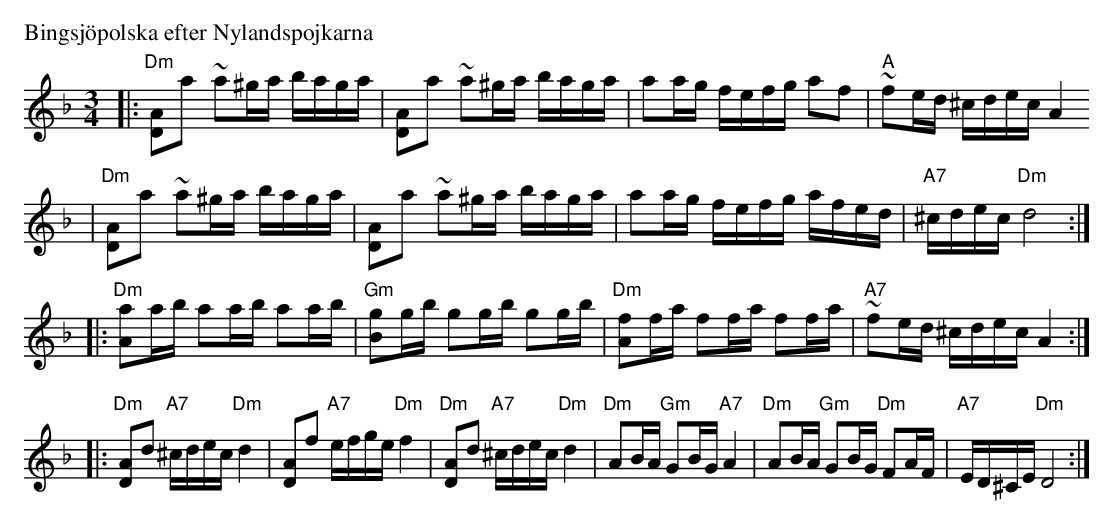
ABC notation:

X:1
P: Bingsj\"opolska efter Nylandspojkarna
O:
M: 3/4
L: 1/16
K: Dm
|: "Dm"[D2A2]a2 ~a2^ga baga | [D2A2]a2 ~a2^ga baga | a2ag fefg a2f2 | "A"~f2ed ^cdec A4
|  "Dm"[D2A2]a2 ~a2^ga baga | [D2A2]a2 ~a2^ga baga | a2ag fefg afed |"A7"^cdec "Dm"d8 :|
|: "Dm"[A2a2]ab a2ab a2ab | "Gm"[B2g2]gb g2gb g2gb | "Dm"[A2f2]fa f2fa f2fa | "A7"~f2ed ^cdec A4 :|
|: "Dm"[D2A2]d2 "A7"^cdec "Dm"d4 | [D2A2]f2  "A7"efge "Dm"f4 | "Dm"[D2A2]d2 "A7"^cdec "Dm"d4 | "Dm"A2BA "Gm"G2BG "A7"A4 | "Dm"A2BA "Gm"G2BG "Dm"F2AF | "A7"ED^CE "Dm"D8 :|
